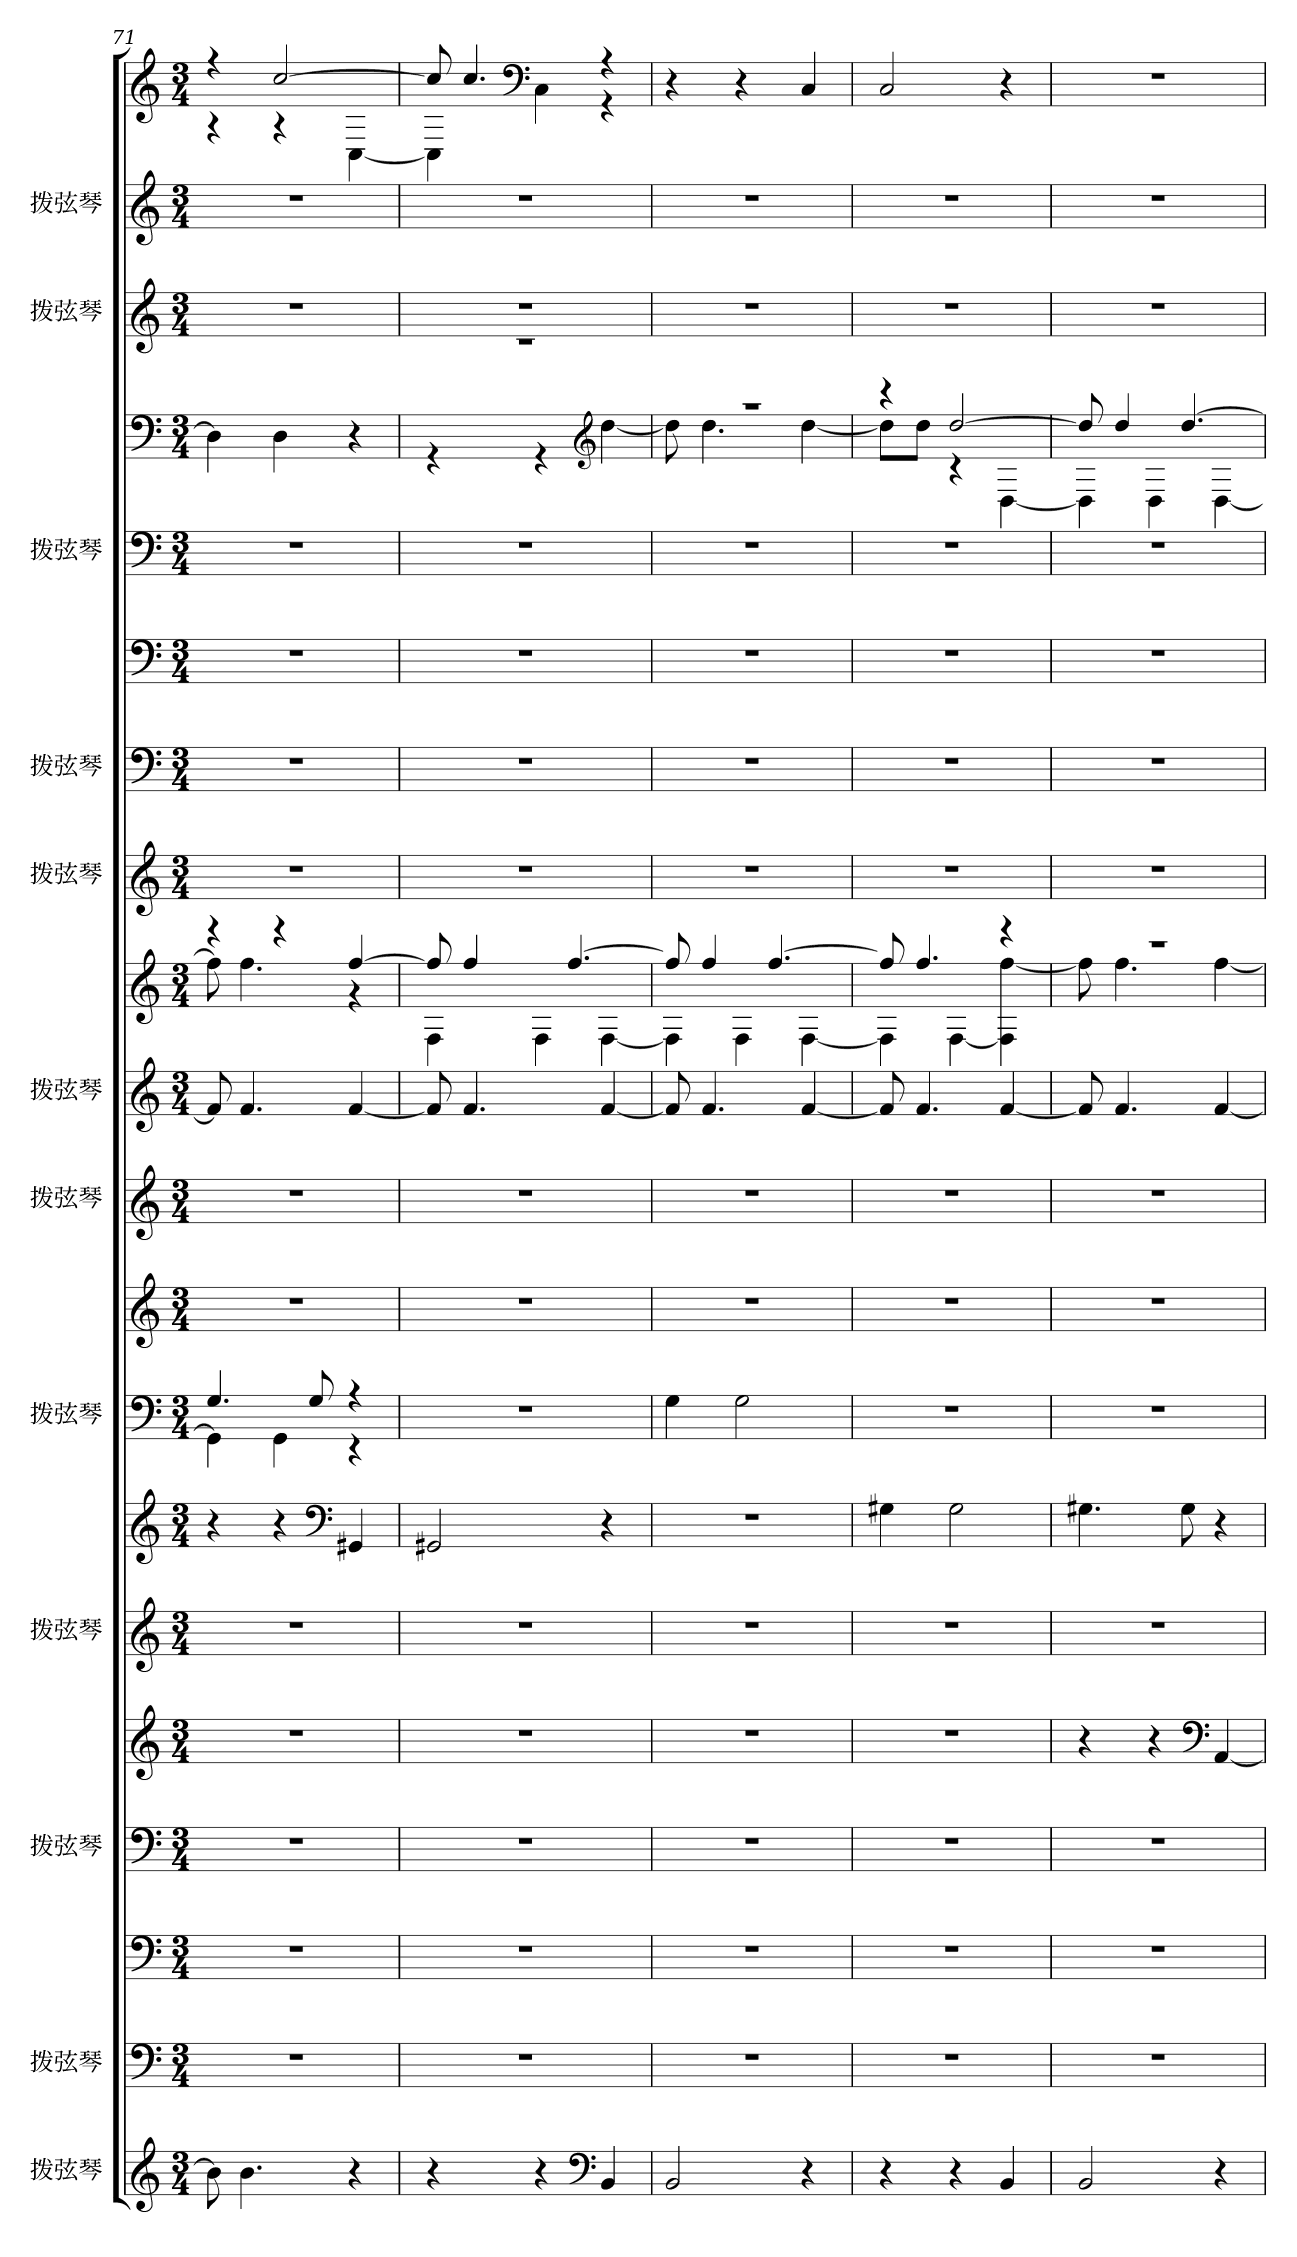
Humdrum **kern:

**kern	**kern	**kern	**kern	**kern	**kern	**kern	**kern	**kern	**kern	**kern	**kern	**kern	**kern	**kern	**kern	**kern	**kern	**kern	**kern
*part12	*part11	*part11	*part10	*part10	*part9	*part9	*part8	*part8	*part7	*part6	*part6	*part5	*part4	*part4	*part3	*part3	*part2	*part1	*part1
*staff20	*staff19	*staff18	*staff17	*staff16	*staff15	*staff14	*staff13	*staff12	*staff11	*staff10	*staff9	*staff8	*staff7	*staff6	*staff5	*staff4	*staff3	*staff2	*staff1
*I"拨弦琴	*I"拨弦琴	*	*I"拨弦琴	*	*I"拨弦琴	*	*I"拨弦琴	*	*I"拨弦琴	*I"拨弦琴	*	*I"拨弦琴	*I"拨弦琴	*	*I"拨弦琴	*	*I"拨弦琴	*I"拨弦琴	*
*clefG2	*clefF4	*clefF4	*clefF4	*clefG2	*clefG2	*clefG2	*clefF4	*clefG2	*clefG2	*clefG2	*clefG2	*clefG2	*clefF4	*clefF4	*clefF4	*clefF4	*clefG2	*clefG2	*clefG2
*k[]	*k[]	*k[]	*k[]	*k[]	*k[]	*k[]	*k[]	*k[]	*k[]	*k[]	*k[]	*k[]	*k[]	*k[]	*k[]	*k[]	*k[]	*k[]	*k[]
*M3/4	*M3/4	*M3/4	*M3/4	*M3/4	*M3/4	*M3/4	*M3/4	*M3/4	*M3/4	*M3/4	*M3/4	*M3/4	*M3/4	*M3/4	*M3/4	*M3/4	*M3/4	*M3/4	*M3/4
=71	=71	=71	=71	=71	=71	=71	=71	=71	=71	=71	=71	=71	=71	=71	=71	=71	=71	=71	=71
*	*	*	*	*	*	*	*^	*	*	*	*^	*	*	*	*	*	*	*	*^
8b\]	2.r	2.r	2.r	2.r	2.r	4r	4.G/	4GG\]	2.r	2.r	8f/]	4r	8ff\]	2.r	2.r	2.r	2.r	4D\]	2.r	2.r	4r	4r
4.b\	.	.	.	.	.	.	.	.	.	.	4.f/	.	4.ff\	.	.	.	.	.	.	.	.	.
.	.	.	.	.	.	4r	.	4GG\	.	.	.	4r	.	.	.	.	.	4D\	.	.	[2cc/	4r
.	.	.	.	.	.	.	8G/	.	.	.	.	.	.	.	.	.	.	.	.	.	.	.
*	*	*	*	*	*	*clefF4	*	*	*	*	*	*	*	*	*	*	*	*	*	*	*	*
4r	.	.	.	.	.	4GG#X/	4r	4r	.	.	[4f/	[4ff/	4r	.	.	.	.	4r	.	.	.	[4C\
*	*	*	*	*	*	*	*v	*v	*	*	*	*	*	*	*	*	*	*	*	*	*	*
!!LO:PB:g=z	!!
=72	=72	=72	=72	=72	=72	=72	=72	=72	=72	=72	=72	=72	=72	=72	=72	=72	=72	=72	=72	=72	=72
*	*	*	*	*	*	*	*	*	*	*	*	*	*	*	*	*	*^	*	*	*	*
4r	2.r	2.r	2.r	2.r	2.r	2GG#X/	2.r	2.r	2.r	8f/]	8ff/]	4F\	2.r	2.r	2.r	2.r	2.r	4r	2.r	2.r	8cc/]	4C\]
.	.	.	.	.	.	.	.	.	.	4.f/	4ff/	.	.	.	.	.	.	.	.	.	4.cc/	.
*	*	*	*	*	*	*	*	*	*	*	*	*	*	*	*	*	*	*	*	*	*clefF4	*
4r	.	.	.	.	.	.	.	.	.	.	.	4F\	.	.	.	.	.	4r	.	.	.	4C\
.	.	.	.	.	.	.	.	.	.	.	[4.ff/	.	.	.	.	.	.	.	.	.	.	.
*clefF4	*	*	*	*	*	*	*	*	*	*	*	*	*	*	*	*	*clefG2	*	*	*	*	*
4BB/	.	.	.	.	.	4r	.	.	.	[4f/	.	[4F\	.	.	.	.	.	[4dd\	.	.	4r	4r
*	*	*	*	*	*	*	*	*	*	*	*	*	*	*	*	*	*	*	*	*	*v	*v
=73	=73	=73	=73	=73	=73	=73	=73	=73	=73	=73	=73	=73	=73	=73	=73	=73	=73	=73	=73	=73	=73
2BB/	2.r	2.r	2.r	2.r	2.r	2.r	4G\	2.r	2.r	8f/]	8ff/]	4F\]	2.r	2.r	2.r	2.r	2.r	8dd\]	2.r	2.r	4r
.	.	.	.	.	.	.	.	.	.	4.f/	4ff/	.	.	.	.	.	.	4.dd\	.	.	.
.	.	.	.	.	.	.	2G\	.	.	.	.	4F\	.	.	.	.	.	.	.	.	4r
.	.	.	.	.	.	.	.	.	.	.	[4.ff/	.	.	.	.	.	.	.	.	.	.
4r	.	.	.	.	.	.	.	.	.	[4f/	.	[4F\	.	.	.	.	.	[4dd\	.	.	4C/
=74	=74	=74	=74	=74	=74	=74	=74	=74	=74	=74	=74	=74	=74	=74	=74	=74	=74	=74	=74	=74	=74
4r	2.r	2.r	2.r	2.r	2.r	4G#X\	2.r	2.r	2.r	8f/]	8ff/]	4F\]	2.r	2.r	2.r	2.r	4r	8dd\L]	2.r	2.r	2C/
.	.	.	.	.	.	.	.	.	.	4.f/	4.ff/	.	.	.	.	.	.	8dd\J	.	.	.
4r	.	.	.	.	.	2G#\	.	.	.	.	.	[4F\	.	.	.	.	[2dd/	4r	.	.	.
4BB/	.	.	.	.	.	.	.	.	.	[4f/	4r	4F\] [4ff\	.	.	.	.	.	[4D\	.	.	4r
=75	=75	=75	=75	=75	=75	=75	=75	=75	=75	=75	=75	=75	=75	=75	=75	=75	=75	=75	=75	=75	=75
2BB/	2.r	2.r	2.r	4r	2.r	4.G#X\	2.r	2.r	2.r	8f/]	2.r	8ff\]	2.r	2.r	2.r	2.r	8dd/]	4D\]	2.r	2.r	2.r
.	.	.	.	.	.	.	.	.	.	4.f/	.	4.ff\	.	.	.	.	4dd/	.	.	.	.
.	.	.	.	4r	.	.	.	.	.	.	.	.	.	.	.	.	.	4D\	.	.	.
.	.	.	.	.	.	8G#\	.	.	.	.	.	.	.	.	.	.	[4.dd/	.	.	.	.
*	*	*	*	*clefF4	*	*	*	*	*	*	*	*	*	*	*	*	*	*	*	*	*
4r	.	.	.	[4AA/	.	4r	.	.	.	[4f/	.	[4ff\	.	.	.	.	.	[4D\	.	.	.
*	*	*	*	*	*	*	*	*	*	*	*v	*v	*	*	*	*	*v	*v	*	*	*
=	=	=	=	=	=	=	=	=	=	=	=	=	=	=	=	=	=	=	=
*-	*-	*-	*-	*-	*-	*-	*-	*-	*-	*-	*-	*-	*-	*-	*-	*-	*-	*-	*-
